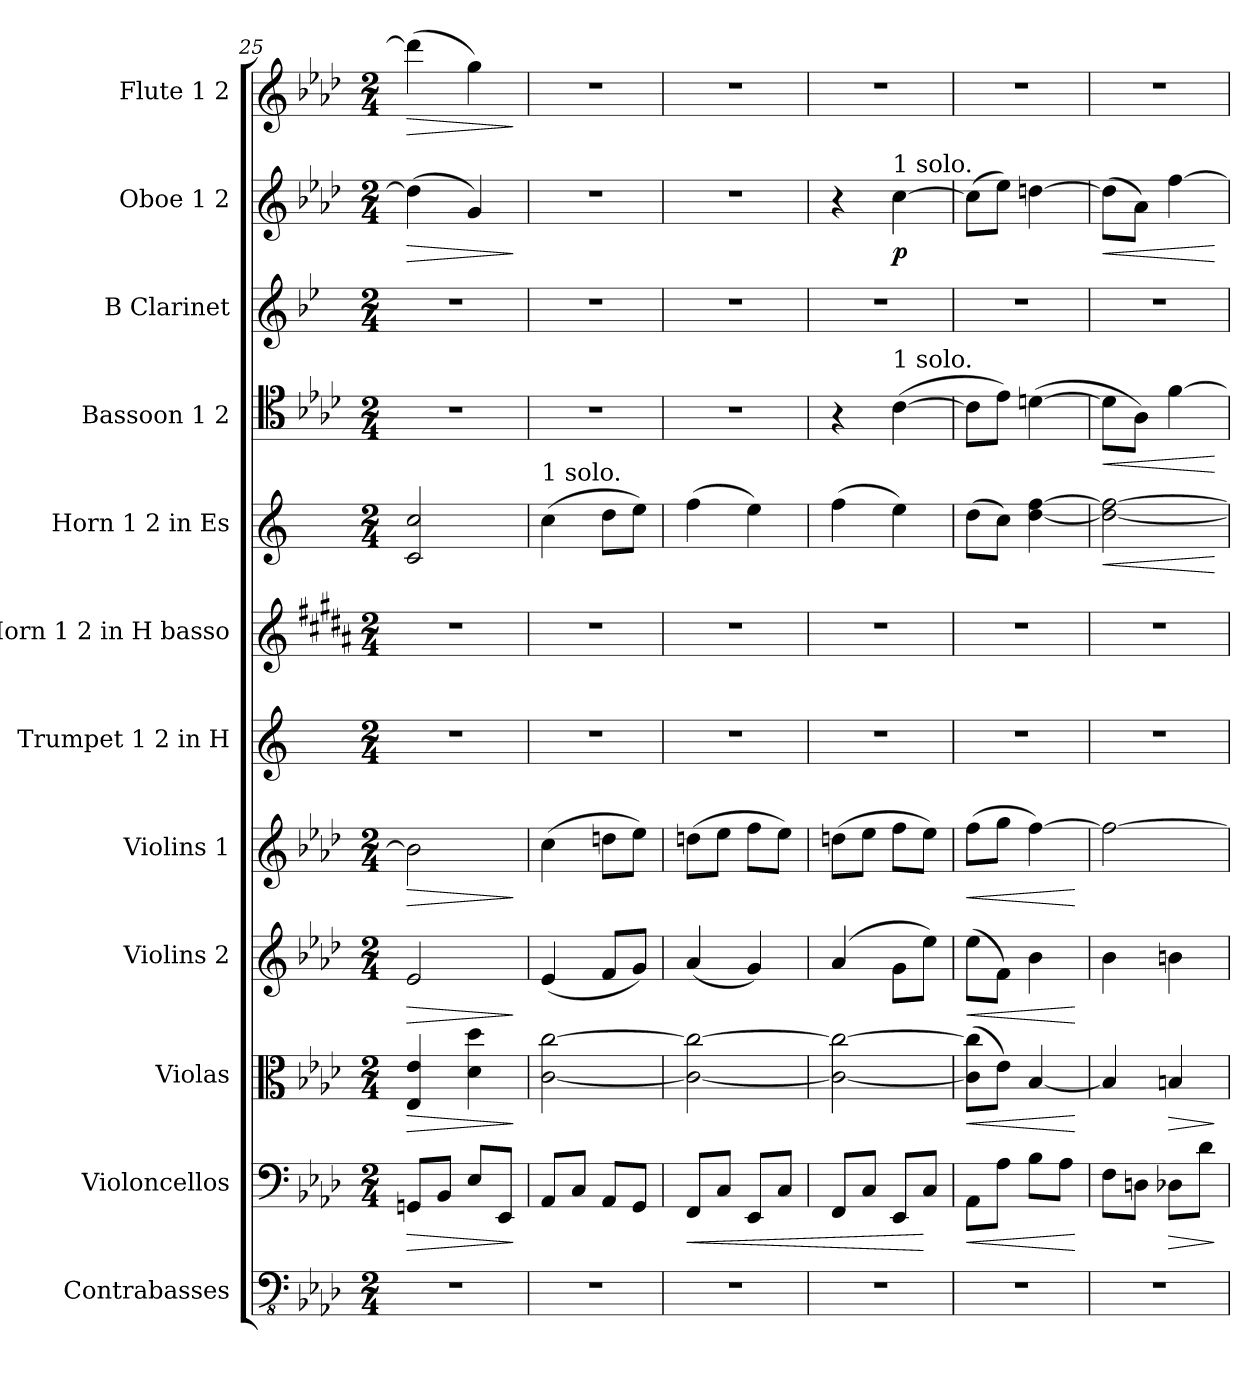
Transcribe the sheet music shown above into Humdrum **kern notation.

**kern	**kern	**dynam	**kern	**dynam	**kern	**dynam	**kern	**dynam	**kern	**kern	**kern	**dynam	**kern	**dynam	**kern	**kern	**dynam	**kern	**dynam
*part12	*part11	*part11	*part10	*part10	*part9	*part9	*part8	*part8	*part7	*part6	*part5	*part5	*part4	*part4	*part3	*part2	*part2	*part1	*part1
*staff12	*staff11	*staff11	*staff10	*staff10	*staff9	*staff9	*staff8	*staff8	*staff7	*staff6	*staff5	*staff5	*staff4	*staff4	*staff3	*staff2	*staff2	*staff1	*staff1
*I"Contrabasses	*I"Violoncellos	*	*I"Violas	*	*I"Violins 2	*	*I"Violins 1	*	*I"Trumpet 1 2 in H	*I"Horn 1  2 in H basso	*I"Horn 1 2 in Es	*	*I"Bassoon 1 2	*	*I"B Clarinet	*I"Oboe 1 2	*	*I"Flute 1 2	*
*I'Cbs.	*I'Vlcs.	*	*I'Vlas.	*	*I'Vlns. 2	*	*I'Vlns. 1	*	*	*	*	*	*I'Bsn.	*	*I'B Cl.	*I'Ob.	*	*I'Fl.	*
*clefFv4	*clefF4	*	*clefC3	*	*clefG2	*	*clefG2	*	*clefG2	*clefG2	*clefG2	*	*clefC4	*	*clefG2	*clefG2	*	*clefG2	*
*	*	*	*	*	*	*	*	*	*ITrd1c1	*ITrd8c13	*ITrd5c9	*	*	*	*ITrd1c2	*	*	*	*
*k[b-e-a-d-]	*k[b-e-a-d-]	*	*k[b-e-a-d-]	*	*k[b-e-a-d-]	*	*k[b-e-a-d-]	*	*k[f#c#g#d#a#]	*k[f#c#g#d#a#]	*k[b-e-a-]	*	*k[b-e-a-d-]	*	*k[b-e-a-d-]	*k[b-e-a-d-]	*	*k[b-e-a-d-]	*
*M2/4	*M2/4	*	*M2/4	*	*M2/4	*	*M2/4	*	*M2/4	*M2/4	*M2/4	*	*M2/4	*	*M2/4	*M2/4	*	*M2/4	*
=25	=25	=25	=25	=25	=25	=25	=25	=25	=25	=25	=25	=25	=25	=25	=25	=25	=25	=25	=25
!	!	!LO:HP:b	!	!LO:HP:b	!	!LO:HP:b	!	!LO:HP:b	!	!	!	!	!	!	!	!	!LO:HP:b	!	!LO:HP:b
2r	8GGn/L	>	4E-/ 4e-/	>	2e-/	>	2b-\]	>	2r	2r	2E-/ 2e-/	.	2r	.	2r	(>4dd-\]	>	(>4ddd-\]	>
.	8BB-/J	.	.	.	.	.	.	.	.	.	.	.	.	.	.	.	.	.	.
.	8E-/L	.	4d-\ 4dd-\	.	.	.	.	.	.	.	.	.	.	.	.	4g/)	.	4gg\)	.
.	8EE-/J	.	.	.	.	.	.	.	.	.	.	.	.	.	.	.	.	.	.
.	.	]	.	]	.	]	.	]	.	.	.	.	.	.	.	.	]	.	]
=26	=26	=26	=26	=26	=26	=26	=26	=26	=26	=26	=26	=26	=26	=26	=26	=26	=26	=26	=26
!	!	!	!	!	!	!	!	!	!	!	!LO:TX:a:t=1 solo.	!	!	!	!	!	!	!	!
2r	8AA-/L	.	[2c\ [2cc\	.	(<4e-/	.	(>4cc\	.	2r	2r	(>4e-\	.	2r	.	2r	2r	.	2r	.
.	8C/J	.	.	.	.	.	.	.	.	.	.	.	.	.	.	.	.	.	.
.	8AA-/L	.	.	.	8f/L	.	8ddn\L	.	.	.	8f\L	.	.	.	.	.	.	.	.
.	8GG/J	.	.	.	8g/J)	.	8ee-\J)	.	.	.	8g\J)	.	.	.	.	.	.	.	.
=27	=27	=27	=27	=27	=27	=27	=27	=27	=27	=27	=27	=27	=27	=27	=27	=27	=27	=27	=27
!	!	!LO:HP:b	!	!	!	!	!	!	!	!	!	!	!	!	!	!	!	!	!
2r	8FF/L	<	2c\_ 2cc\_	.	(<4a-/	.	(>8ddn\L	.	2r	2r	(>4a-\	.	2r	.	2r	2r	.	2r	.
.	8C/J	.	.	.	.	.	8ee-\J	.	.	.	.	.	.	.	.	.	.	.	.
.	8EE-/L	.	.	.	4g/)	.	8ff\L	.	.	.	4g\)	.	.	.	.	.	.	.	.
.	8C/J	.	.	.	.	.	8ee-\J)	.	.	.	.	.	.	.	.	.	.	.	.
=28	=28	=28	=28	=28	=28	=28	=28	=28	=28	=28	=28	=28	=28	=28	=28	=28	=28	=28	=28
2r	8FF/L	.	2c\_ 2cc\_	.	(>4a-/	.	(>8ddn\L	.	2r	2r	(>4a-\	.	4r	.	2r	4r	.	2r	.
.	8C/J	.	.	.	.	.	8ee-\J	.	.	.	.	.	.	.	.	.	.	.	.
!	!	!	!	!	!	!	!	!	!	!	!	!	!	!	!	!LO:TX:a:t=1 solo.	!	!	!
!	!	!	!	!	!	!	!	!	!	!	!	!	!LO:TX:a:t=1 solo.	!	!	!	!	!	!
!	!	!	!	!	!	!	!	!	!	!	!	!	!	!	!	!	!LO:DY:b	!	!
.	8EE-/L	.	.	.	8g\L	.	8ff\L	.	.	.	4g\)	.	(>[4c\	.	.	[4cc\	p	.	.
.	8C/J	[	.	.	8ee-\J)	.	8ee-\J)	.	.	.	.	.	.	.	.	.	.	.	.
=29	=29	=29	=29	=29	=29	=29	=29	=29	=29	=29	=29	=29	=29	=29	=29	=29	=29	=29	=29
!	!	!LO:HP:b	!	!LO:HP:b	!	!LO:HP:b	!	!LO:HP:b	!	!	!	!	!	!	!	!	!	!	!
2r	8AA-\L	<	(>8c\] 8cc\]L	<	(>8ee-\L	<	(>8ff\L	<	2r	2r	(>8f\L	.	8c\L]	.	2r	(>8cc\L]	.	2r	.
.	8A-\J	.	8e-\J)	.	8f\J)	.	8gg\J	.	.	.	8e-\J)	.	8e-\J)	.	.	8ee-\J)	.	.	.
.	8B-\L	.	[4B-/	.	4b-\	.	[4ff\)	.	.	.	[4f\ [4a-\	.	(>[4dn\	.	.	[4ddn\	.	.	.
.	8A-\J	.	.	.	.	.	.	.	.	.	.	.	.	.	.	.	.	.	.
.	.	[	.	[	.	[	.	[	.	.	.	.	.	.	.	.	.	.	.
=30	=30	=30	=30	=30	=30	=30	=30	=30	=30	=30	=30	=30	=30	=30	=30	=30	=30	=30	=30
!	!	!	!	!	!	!	!	!	!	!	!	!LO:HP:b	!	!LO:HP:b	!	!	!LO:HP:b	!	!
2r	8F\L	.	4B-/]	.	4b-\	.	2ff\_	.	2r	2r	2f\_ 2a-\_	<	8d\L]	<	2r	(>8dd\L]	<	2r	.
.	8Dn\J	.	.	.	.	.	.	.	.	.	.	.	8A-\J)	.	.	8a-\J)	.	.	.
!	!	!LO:HP:b	!	!LO:HP:b	!	!	!	!	!	!	!	!	!	!	!	!	!	!	!
.	8D-X\L	>	4Bn/	>	4bn\	.	.	.	.	.	.	.	[4f\	.	.	[4ff\	.	.	.
.	8d-\J	.	.	.	.	.	.	.	.	.	.	.	.	.	.	.	.	.	.
.	.	]	.	]	.	.	.	.	.	.	.	[	.	[	.	.	[	.	.
=	=	=	=	=	=	=	=	=	=	=	=	=	=	=	=	=	=	=	=
*-	*-	*-	*-	*-	*-	*-	*-	*-	*-	*-	*-	*-	*-	*-	*-	*-	*-	*-	*-
